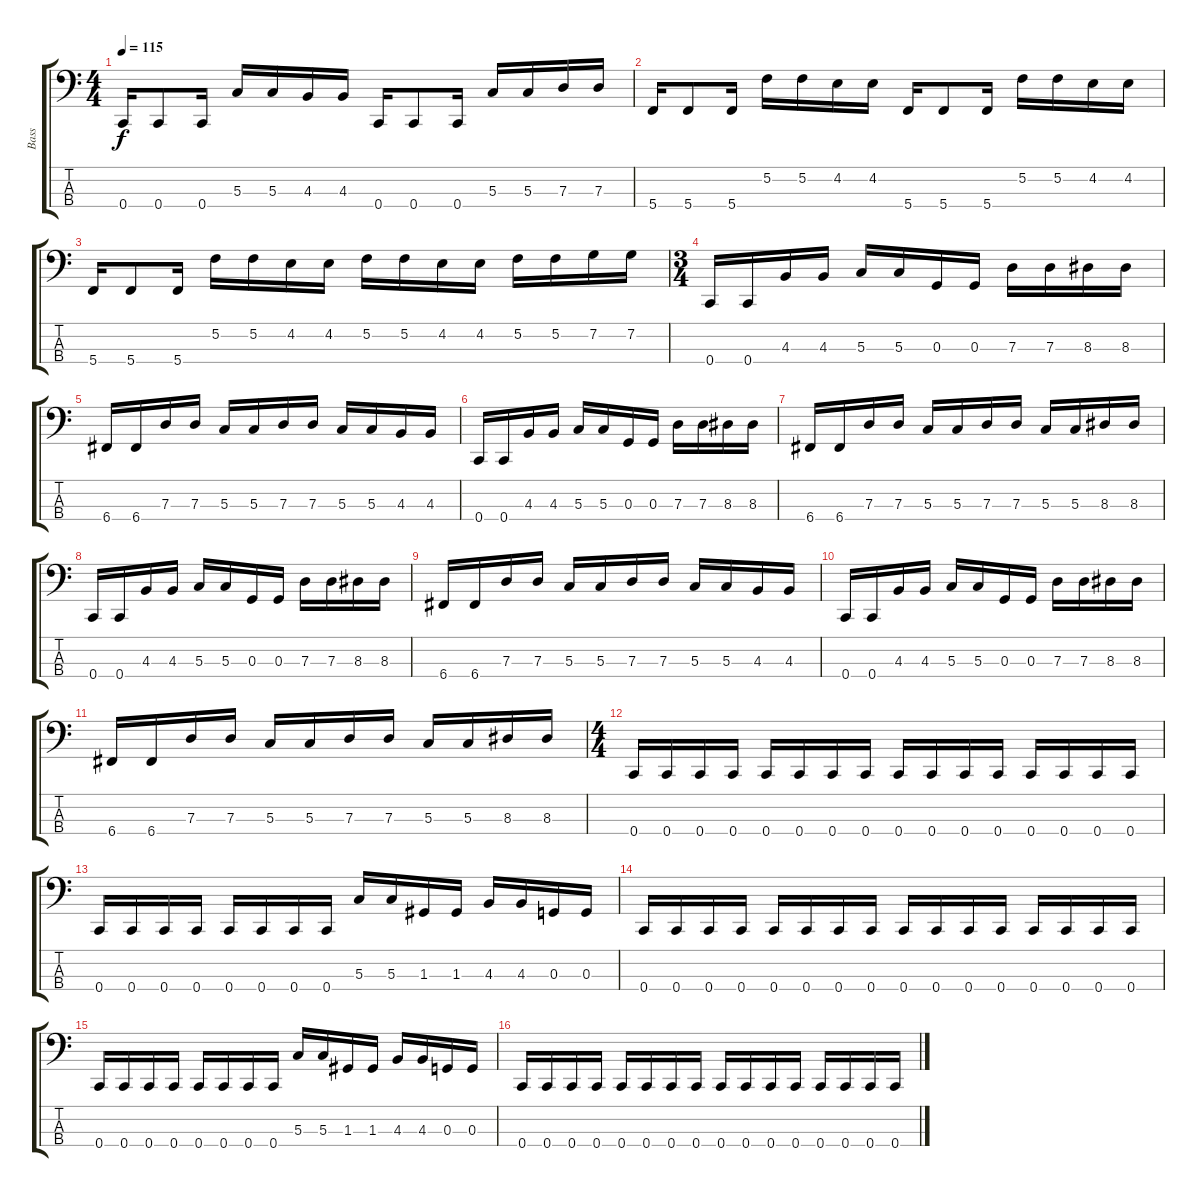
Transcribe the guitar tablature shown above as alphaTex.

\track ("Bass" "Bass") {instrument electricbasspick}
\staff {score tabs}
\tuning (F2 C2 G1 C1) {hide}
\ts (4 4)
\tempo 115
\clef f4
\ks c
0.4.16{dy f} 0.4.8 0.4.16 5.3.16 5.3.16 4.3.16 4.3.16 0.4.16 0.4.8 0.4.16 5.3.16 5.3.16 7.3.16 7.3.16 |
5.4.16 5.4.8 5.4.16 5.2.16 5.2.16 4.2.16 4.2.16 5.4.16 5.4.8 5.4.16 5.2.16 5.2.16 4.2.16 4.2.16 |
5.4.16 5.4.8 5.4.16 5.2.16 5.2.16 4.2.16 4.2.16 5.2.16 5.2.16 4.2.16 4.2.16 5.2.16 5.2.16 7.2.16 7.2.16 |
\ts (3 4)
0.4.16 0.4.16 4.3.16 4.3.16 5.3.16 5.3.16 0.3.16 0.3.16 7.3.16 7.3.16 8.3.16 8.3.16 |
6.4.16 6.4.16 7.3.16 7.3.16 5.3.16 5.3.16 7.3.16 7.3.16 5.3.16 5.3.16 4.3.16 4.3.16 |
0.4.16 0.4.16 4.3.16 4.3.16 5.3.16 5.3.16 0.3.16 0.3.16 7.3.16 7.3.16 8.3.16 8.3.16 |
6.4.16 6.4.16 7.3.16 7.3.16 5.3.16 5.3.16 7.3.16 7.3.16 5.3.16 5.3.16 8.3.16 8.3.16 |
0.4.16 0.4.16 4.3.16 4.3.16 5.3.16 5.3.16 0.3.16 0.3.16 7.3.16 7.3.16 8.3.16 8.3.16 |
6.4.16 6.4.16 7.3.16 7.3.16 5.3.16 5.3.16 7.3.16 7.3.16 5.3.16 5.3.16 4.3.16 4.3.16 |
0.4.16 0.4.16 4.3.16 4.3.16 5.3.16 5.3.16 0.3.16 0.3.16 7.3.16 7.3.16 8.3.16 8.3.16 |
6.4.16 6.4.16 7.3.16 7.3.16 5.3.16 5.3.16 7.3.16 7.3.16 5.3.16 5.3.16 8.3.16 8.3.16 |
\ts (4 4)
0.4.16 0.4.16 0.4.16 0.4.16 0.4.16 0.4.16 0.4.16 0.4.16 0.4.16 0.4.16 0.4.16 0.4.16 0.4.16 0.4.16 0.4.16 0.4.16 |
0.4.16 0.4.16 0.4.16 0.4.16 0.4.16 0.4.16 0.4.16 0.4.16 5.3.16 5.3.16 1.3.16 1.3.16 4.3.16 4.3.16 0.3.16 0.3.16 |
0.4.16 0.4.16 0.4.16 0.4.16 0.4.16 0.4.16 0.4.16 0.4.16 0.4.16 0.4.16 0.4.16 0.4.16 0.4.16 0.4.16 0.4.16 0.4.16 |
0.4.16 0.4.16 0.4.16 0.4.16 0.4.16 0.4.16 0.4.16 0.4.16 5.3.16 5.3.16 1.3.16 1.3.16 4.3.16 4.3.16 0.3.16 0.3.16 |
0.4.16 0.4.16 0.4.16 0.4.16 0.4.16 0.4.16 0.4.16 0.4.16 0.4.16 0.4.16 0.4.16 0.4.16 0.4.16 0.4.16 0.4.16 0.4.16
